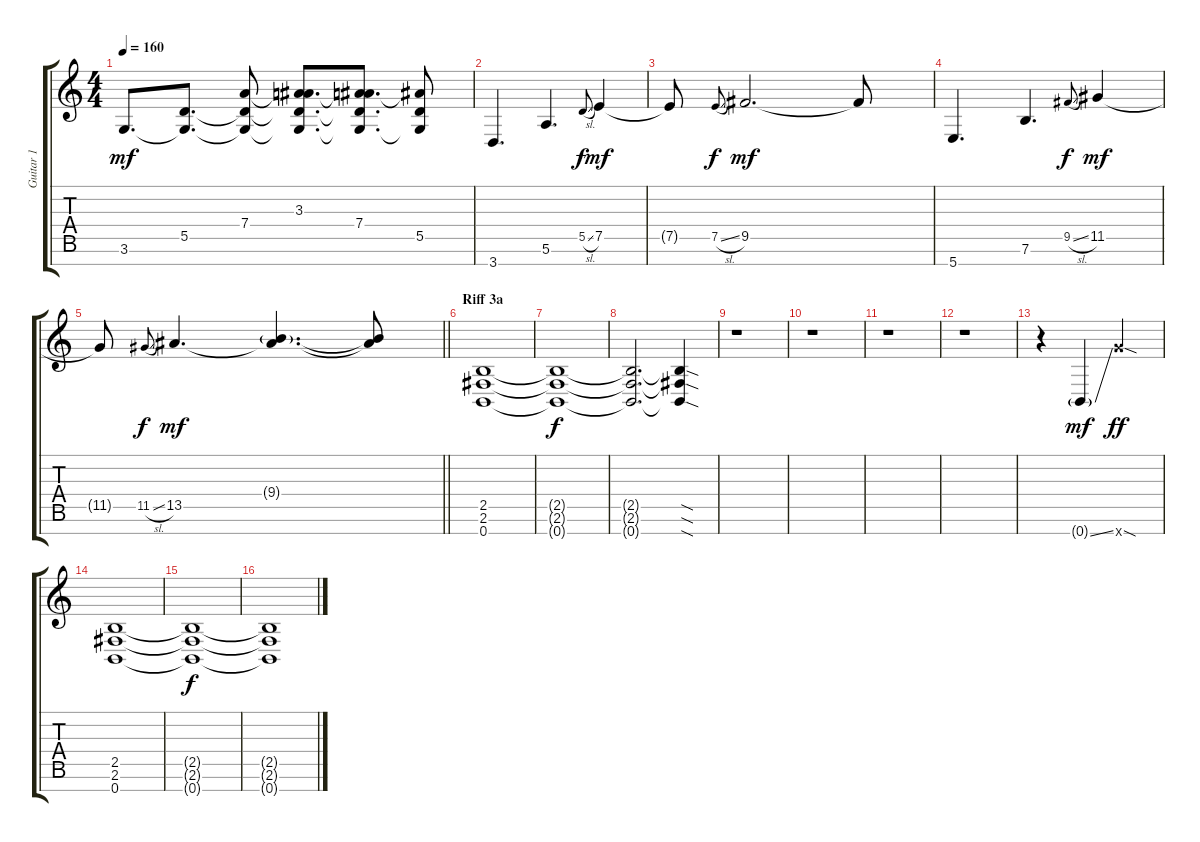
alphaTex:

\track ("Guitar 1" "Guitar 1") {instrument overdrivenguitar}
\staff {score tabs}
\tuning (E4 B3 G3 D3 A2 E2 B1) {hide}
\ts (4 4)
\tempo 160
\clef g2
\ks c
3.6.8{d dy mf} (5.5 3.6{t}).8{d} (7.4 5.5{t} 3.6{t}).8 (3.3 7.4{t} 5.5{t} 3.6{t}).8{d} (3.3{t} 7.4 5.5{t} 3.6{t}).8{d} (3.3{t} 5.5 3.6{t}).8 |
3.7.4{d} 5.6.4{d} 5.5{sl}.8{gr onbeat dy f} 7.5.4{dy mf} |
7.5{t}.8 7.5{sl}.8{gr onbeat dy f} 9.5.2{d dy mf} 9.5{t}.8 |
5.7.4{d} 7.6.4{d} 9.5{sl}.8{gr onbeat dy f} 11.5.4{dy mf} |
\barLineRight lightlight
11.5{t}.8 11.5{sl}.8{gr onbeat dy f} 13.5.4{d dy mf} (9.4{g} 13.5{t}).4{d} (9.4{t} 13.5{t}).8 |
\section ("" "Riff 3a")
(2.5 2.6 0.7).1{volume 0} |
(2.5{t} 2.6{t} 0.7{t}).1{dy f} |
(2.5{t} 2.6{t} 0.7{t}).2{d} (2.5{sod t} 2.6{sod t} 0.7{sod t}).4 |
r.1 |
r.1 |
r.1 |
r.1 |
r.4{volume 15} 0.7{ss g}.4{dy mf} 20.7{sod x}.2{dy ff} |
(2.5 2.6 0.7).1 |
(2.5{t} 2.6{t} 0.7{t}).1{dy f} |
(2.5{t} 2.6{t} 0.7{t}).1{volume 0}
